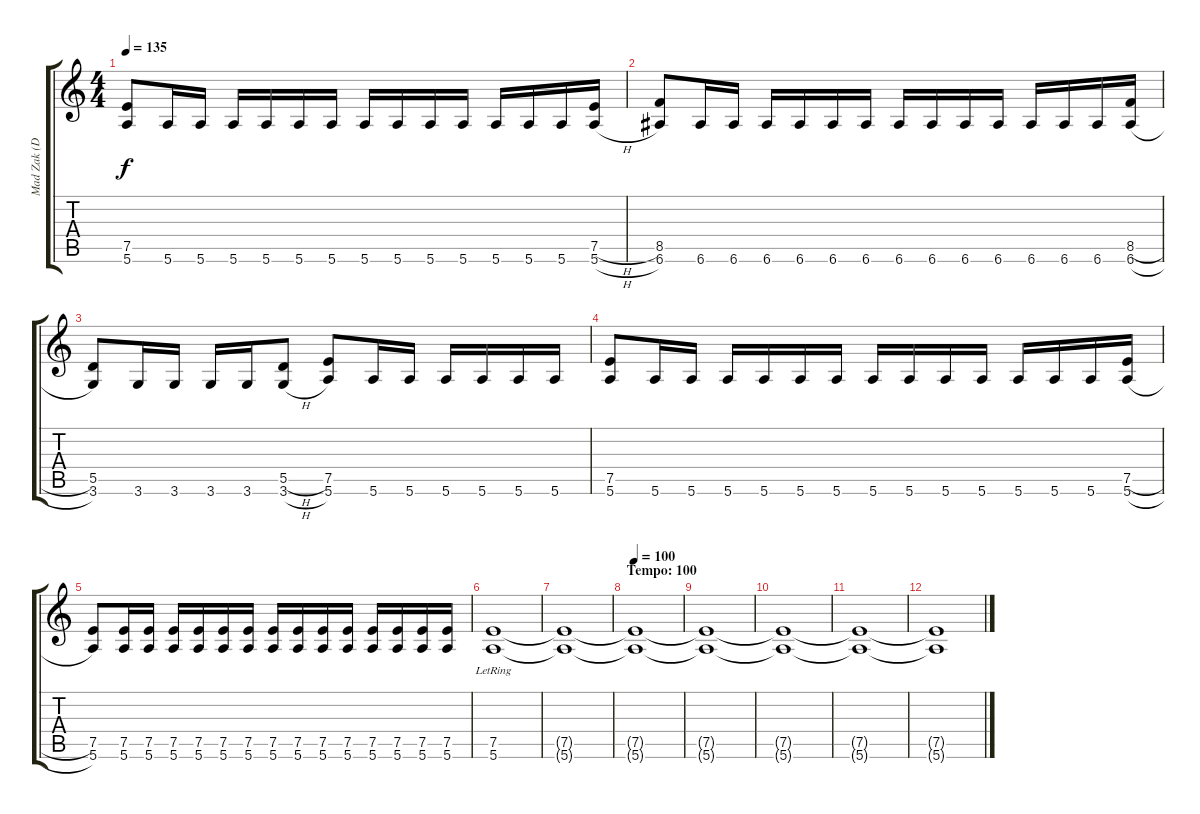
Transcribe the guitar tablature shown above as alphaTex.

\track ("Mad Zak (Distortion)" "Mad Zak (D") {instrument distortionguitar}
\staff {score tabs}
\tuning (E4 B3 G3 D3 A2 E2) {hide}
\ts (4 4)
\tempo 135
\clef g2
\ks c
(7.5 5.6).8{dy f} 5.6.16 5.6.16 5.6.16 5.6.16 5.6.16 5.6.16 5.6.16 5.6.16 5.6.16 5.6.16 5.6.16 5.6.16 5.6.16 (7.5{h} 5.6{h}).16 |
(8.5 6.6).8 6.6.16 6.6.16 6.6.16 6.6.16 6.6.16 6.6.16 6.6.16 6.6.16 6.6.16 6.6.16 6.6.16 6.6.16 6.6.16 (8.5{h} 6.6{h}).16 |
(5.5 3.6).8 3.6.16 3.6.16 3.6.16 3.6.16 (5.5{h} 3.6{h}).8 (7.5 5.6).8 5.6.16 5.6.16 5.6.16 5.6.16 5.6.16 5.6.16 |
(7.5 5.6).8 5.6.16 5.6.16 5.6.16 5.6.16 5.6.16 5.6.16 5.6.16 5.6.16 5.6.16 5.6.16 5.6.16 5.6.16 5.6.16 (7.5{h} 5.6{h}).16 |
(7.5 5.6).8 (7.5 5.6).16 (7.5 5.6).16 (7.5 5.6).16 (7.5 5.6).16 (7.5 5.6).16 (7.5 5.6).16 (7.5 5.6).16 (7.5 5.6).16 (7.5 5.6).16 (7.5 5.6).16 (7.5 5.6).16 (7.5 5.6).16 (7.5 5.6).16 (7.5 5.6).16 |
(7.5{lr} 5.6).1 |
(7.5{t} 5.6{t}).1 |
\section ("" "Tempo: 100")
\tempo 100
(7.5{t} 5.6{t}).1{volume 13} |
(7.5{t} 5.6{t}).1{volume 9} |
(7.5{t} 5.6{t}).1{volume 6} |
(7.5{t} 5.6{t}).1{volume 4} |
(7.5{t} 5.6{t}).1{volume 2}
